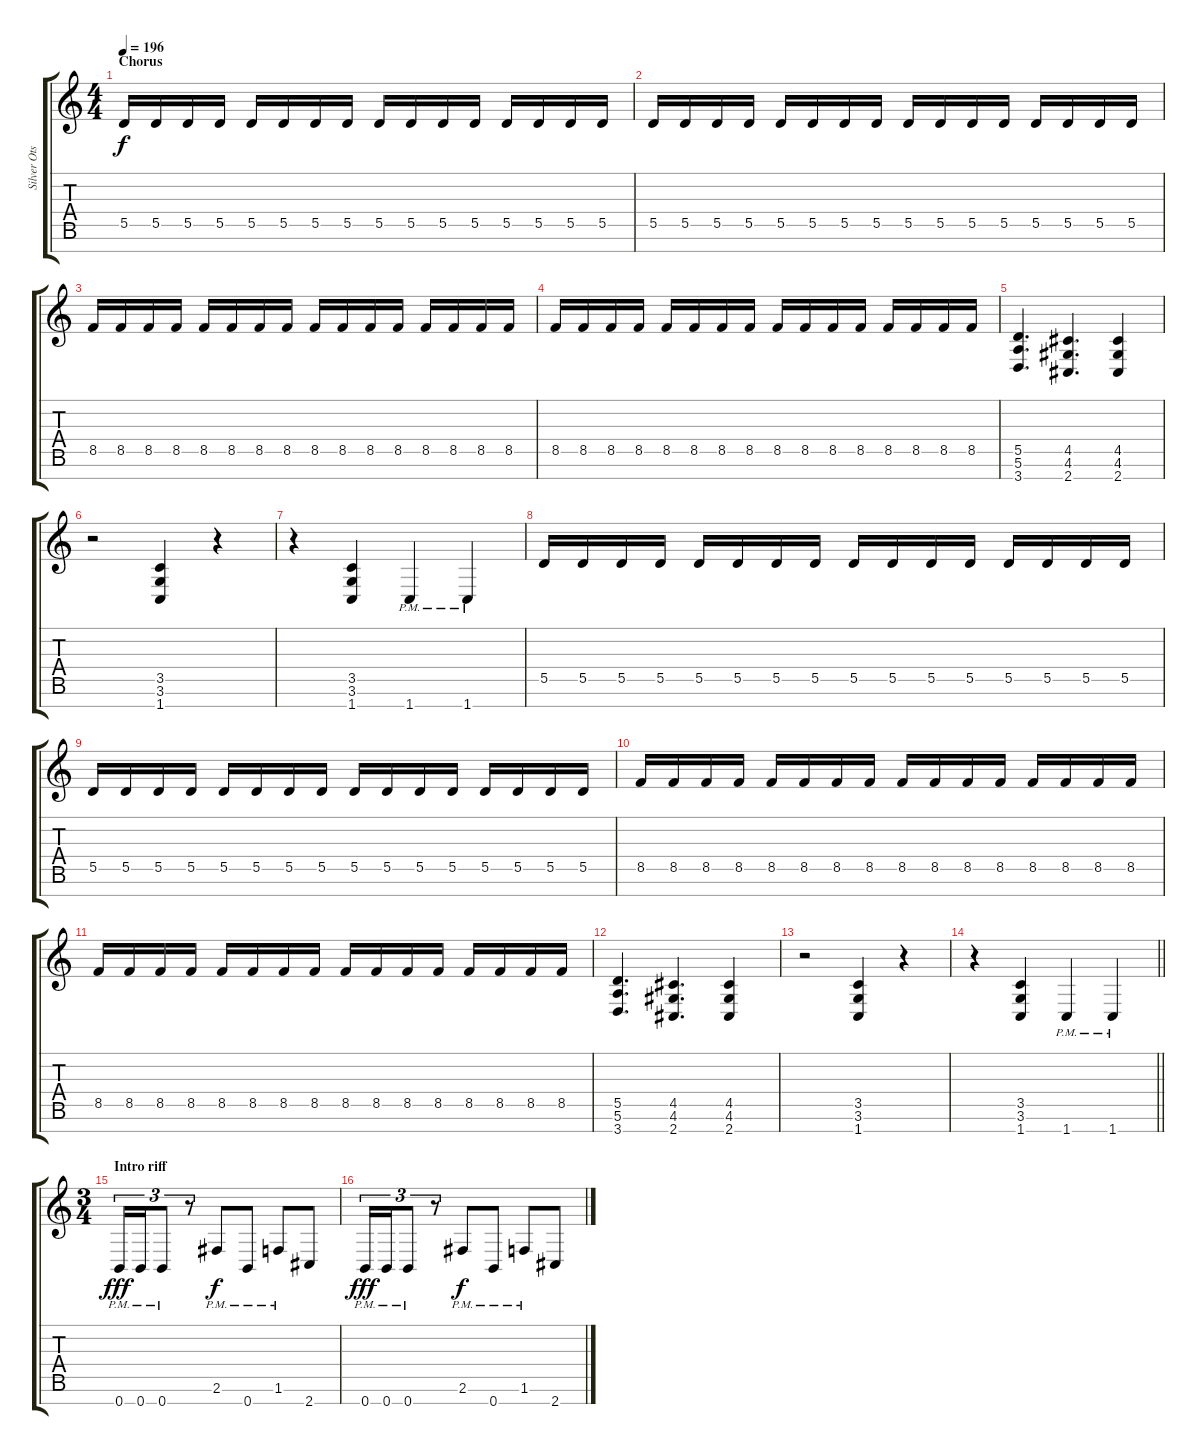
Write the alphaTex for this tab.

\track ("Silver Ots (7-string)" "Silver Ots") {instrument distortionguitar}
\staff {score tabs}
\tuning (E4 B3 G3 D3 A2 E2 B1) {hide}
\ts (4 4)
\section ("" "Chorus")
\tempo 196
\clef g2
\ks c
5.5.16{dy f} 5.5.16 5.5.16 5.5.16 5.5.16 5.5.16 5.5.16 5.5.16 5.5.16 5.5.16 5.5.16 5.5.16 5.5.16 5.5.16 5.5.16 5.5.16 |
5.5.16 5.5.16 5.5.16 5.5.16 5.5.16 5.5.16 5.5.16 5.5.16 5.5.16 5.5.16 5.5.16 5.5.16 5.5.16 5.5.16 5.5.16 5.5.16 |
8.5.16 8.5.16 8.5.16 8.5.16 8.5.16 8.5.16 8.5.16 8.5.16 8.5.16 8.5.16 8.5.16 8.5.16 8.5.16 8.5.16 8.5.16 8.5.16 |
8.5.16 8.5.16 8.5.16 8.5.16 8.5.16 8.5.16 8.5.16 8.5.16 8.5.16 8.5.16 8.5.16 8.5.16 8.5.16 8.5.16 8.5.16 8.5.16 |
(5.5 5.6 3.7).4{d} (4.5 4.6 2.7).4{d} (4.5 4.6 2.7).4 |
r.2 (3.5 3.6 1.7).4 r.4 |
r.4 (3.5 3.6 1.7).4 1.7{pm}.4 1.7{pm}.4 |
5.5.16 5.5.16 5.5.16 5.5.16 5.5.16 5.5.16 5.5.16 5.5.16 5.5.16 5.5.16 5.5.16 5.5.16 5.5.16 5.5.16 5.5.16 5.5.16 |
5.5.16 5.5.16 5.5.16 5.5.16 5.5.16 5.5.16 5.5.16 5.5.16 5.5.16 5.5.16 5.5.16 5.5.16 5.5.16 5.5.16 5.5.16 5.5.16 |
8.5.16 8.5.16 8.5.16 8.5.16 8.5.16 8.5.16 8.5.16 8.5.16 8.5.16 8.5.16 8.5.16 8.5.16 8.5.16 8.5.16 8.5.16 8.5.16 |
8.5.16 8.5.16 8.5.16 8.5.16 8.5.16 8.5.16 8.5.16 8.5.16 8.5.16 8.5.16 8.5.16 8.5.16 8.5.16 8.5.16 8.5.16 8.5.16 |
(5.5 5.6 3.7).4{d} (4.5 4.6 2.7).4{d} (4.5 4.6 2.7).4 |
r.2 (3.5 3.6 1.7).4 r.4 |
\barLineRight lightlight
r.4 (3.5 3.6 1.7).4 1.7{pm}.4 1.7{pm}.4 |
\ts (3 4)
\section ("" "Intro riff")
0.7{pm}.16{tu (3 2) dy fff} 0.7{pm}.16{tu (3 2)} 0.7{pm}.8{tu (3 2)} r.8{tu (3 2)} 2.6{pm}.8{dy f} 0.7{pm}.8 1.6{pm}.8 2.7.8 |
0.7{pm}.16{tu (3 2) dy fff} 0.7{pm}.16{tu (3 2)} 0.7{pm}.8{tu (3 2)} r.8{tu (3 2)} 2.6{pm}.8{dy f} 0.7{pm}.8 1.6{pm}.8 2.7.8
